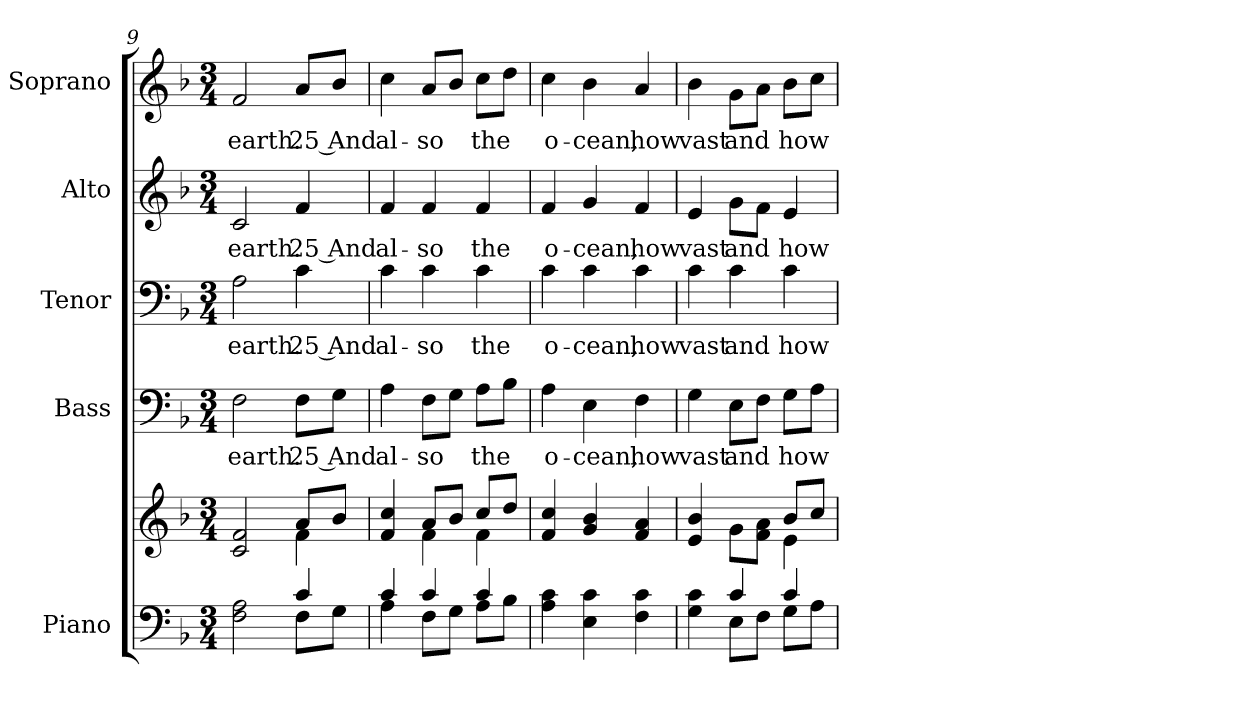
**kern	**kern	**kern	**text	**kern	**text	**kern	**text	**kern	**text
*part5	*part5	*part4	*part4	*part3	*part3	*part2	*part2	*part1	*part1
*staff6	*staff5	*staff4	*staff4	*staff3	*staff3	*staff2	*staff2	*staff1	*staff1
*I"Piano	*	*I"Bass	*	*I"Tenor	*	*I"Alto	*	*I"Soprano	*
*I'Pno.	*	*I'B.	*	*I'T.	*	*I'A.	*	*I'S.	*
*clefF4	*clefG2	*clefF4	*	*clefF4	*	*clefG2	*	*clefG2	*
*k[b-]	*k[b-]	*k[b-]	*	*k[b-]	*	*k[b-]	*	*k[b-]	*
*F:	*F:	*F:	*	*F:	*	*F:	*	*F:	*
*M3/4	*M3/4	*M3/4	*	*M3/4	*	*M3/4	*	*M3/4	*
=9	=9	=9	=9	=9	=9	=9	=9	=9	=9
*^	*^	*	*	*	*	*	*	*	*
!	!	!	!	!	!LO:LY:b:color=#000000	!	!	!	!	!	!
!	!	!	!	!	!	!	!LO:LY:b:color=#000000	!	!	!	!
!	!	!	!	!	!	!	!	!	!LO:LY:b:color=#000000	!	!
!	!	!	!	!	!	!	!	!	!	!	!LO:LY:b:color=#000000
2Fi\ 2Ai	2ryy	2ci/ 2fi	2ryy	2Fi\	earth.	2Ai\	earth.	2ci/	earth.	2fi/	earth.
!	!	!	!	!	!LO:LY:b:color=#000000	!	!	!	!	!	!
!	!	!	!	!	!	!	!LO:LY:b:color=#000000	!	!	!	!
!	!	!	!	!	!	!	!	!	!LO:LY:b:color=#000000	!	!
!	!	!	!	!	!	!	!	!	!	!	!LO:LY:b:color=#000000
4ci/	8Fi\L	8ai/L	4fi\	8Fi\L	25 And	4ci\	25 And	4fi/	25 And	8ai/L	25 And
.	8Gi\J	8b-i/J	.	8Gi\J	.	.	.	.	.	8b-i/J	.
!!LO:PB:g=z
=10	=10	=10	=10	=10	=10	=10	=10	=10	=10	=10	=10
!	!	!	!	!	!LO:LY:b:color=#000000	!	!	!	!	!	!
!	!	!	!	!	!	!	!LO:LY:b:color=#000000	!	!	!	!
!	!	!	!	!	!	!	!	!	!LO:LY:b:color=#000000	!	!
!	!	!	!	!	!	!	!	!	!	!	!LO:LY:b:color=#000000
4ci/	4Ai\	4fi/ 4cci	4ryy	4Ai\	al-	4ci\	al-	4fi/	al-	4cci\	al-
!	!	!	!	!	!LO:LY:b:color=#000000	!	!	!	!	!	!
!	!	!	!	!	!	!	!LO:LY:b:color=#000000	!	!	!	!
!	!	!	!	!	!	!	!	!	!LO:LY:b:color=#000000	!	!
!	!	!	!	!	!	!	!	!	!	!	!LO:LY:b:color=#000000
4ci/	8Fi\L	8ai/L	4fi\	8Fi\L	-so	4ci\	-so	4fi/	-so	8ai/L	-so
.	8Gi\J	8b-i/J	.	8Gi\J	.	.	.	.	.	8b-i/J	.
!	!	!	!	!	!LO:LY:b:color=#000000	!	!	!	!	!	!
!	!	!	!	!	!	!	!LO:LY:b:color=#000000	!	!	!	!
!	!	!	!	!	!	!	!	!	!LO:LY:b:color=#000000	!	!
!	!	!	!	!	!	!	!	!	!	!	!LO:LY:b:color=#000000
4ci/	8Ai\L	8cci/L	4fi\	8Ai\L	the	4ci\	the	4fi/	the	8cci\L	the
.	8B-i\J	8ddi/J	.	8B-i\J	.	.	.	.	.	8ddi\J	.
*v	*v	*	*	*	*	*	*	*	*	*	*
*	*v	*v	*	*	*	*	*	*	*	*
=11	=11	=11	=11	=11	=11	=11	=11	=11	=11
*^	*	*	*	*	*	*	*	*	*
!	!	!	!	!LO:LY:b:color=#000000	!	!	!	!	!	!
*v	*v	*	*	*	*	*	*	*	*	*
*^	*	*	*	*	*	*	*	*	*
!	!	!	!	!	!	!LO:LY:b:color=#000000	!	!	!	!
*v	*v	*	*	*	*	*	*	*	*	*
*^	*	*	*	*	*	*	*	*	*
!	!	!	!	!	!	!	!	!LO:LY:b:color=#000000	!	!
*v	*v	*	*	*	*	*	*	*	*	*
*^	*	*	*	*	*	*	*	*	*
!	!	!	!	!	!	!	!	!	!	!LO:LY:b:color=#000000
*v	*v	*	*	*	*	*	*	*	*	*
4Ai\ 4ci	4fi/ 4cci	4Ai\	o-	4ci\	o-	4fi/	o-	4cci\	o-
!	!	!	!LO:LY:b:color=#000000	!	!	!	!	!	!
!	!	!	!	!	!LO:LY:b:color=#000000	!	!	!	!
!	!	!	!	!	!	!	!LO:LY:b:color=#000000	!	!
!	!	!	!	!	!	!	!	!	!LO:LY:b:color=#000000
4Ei\ 4ci	4gi/ 4b-i	4Ei\	-cean,	4ci\	-cean,	4gi/	-cean,	4b-i\	-cean,
!	!	!	!LO:LY:b:color=#000000	!	!	!	!	!	!
!	!	!	!	!	!LO:LY:b:color=#000000	!	!	!	!
!	!	!	!	!	!	!	!LO:LY:b:color=#000000	!	!
!	!	!	!	!	!	!	!	!	!LO:LY:b:color=#000000
4Fi\ 4ci	4fi/ 4ai	4Fi\	how	4ci\	how	4fi/	how	4ai/	how
=12	=12	=12	=12	=12	=12	=12	=12	=12	=12
*^	*^	*	*	*	*	*	*	*	*
!	!	!	!	!	!LO:LY:b:color=#000000	!	!	!	!	!	!
!	!	!	!	!	!	!	!LO:LY:b:color=#000000	!	!	!	!
!	!	!	!	!	!	!	!	!	!LO:LY:b:color=#000000	!	!
!	!	!	!	!	!	!	!	!	!	!	!LO:LY:b:color=#000000
4Gi\ 4ci	4ryy	4ei/ 4b-i	2ryy	4Gi\	vast	4ci\	vast	4ei/	vast	4b-i\	vast
!	!	!	!	!	!LO:LY:b:color=#000000	!	!	!	!	!	!
!	!	!	!	!	!	!	!LO:LY:b:color=#000000	!	!	!	!
!	!	!	!	!	!	!	!	!	!LO:LY:b:color=#000000	!	!
!	!	!	!	!	!	!	!	!	!	!	!LO:LY:b:color=#000000
4ci/	8Ei\L	8gi\L	.	8Ei\L	and	4ci\	and	8gi\L	and	8gi\L	and
.	8Fi\J	8fi\ 8aiJ	.	8Fi\J	.	.	.	8fi\J	.	8ai\J	.
!	!	!	!	!	!LO:LY:b:color=#000000	!	!	!	!	!	!
!	!	!	!	!	!	!	!LO:LY:b:color=#000000	!	!	!	!
!	!	!	!	!	!	!	!	!	!LO:LY:b:color=#000000	!	!
!	!	!	!	!	!	!	!	!	!	!	!LO:LY:b:color=#000000
4ci/	8Gi\L	8b-i/L	4ei\	8Gi\L	how	4ci\	how	4ei/	how	8b-i\L	how
.	8Ai\J	8cci/J	.	8Ai\J	.	.	.	.	.	8cci\J	.
*v	*v	*	*	*	*	*	*	*	*	*	*
*	*v	*v	*	*	*	*	*	*	*	*
=	=	=	=	=	=	=	=	=	=
*-	*-	*-	*-	*-	*-	*-	*-	*-	*-
